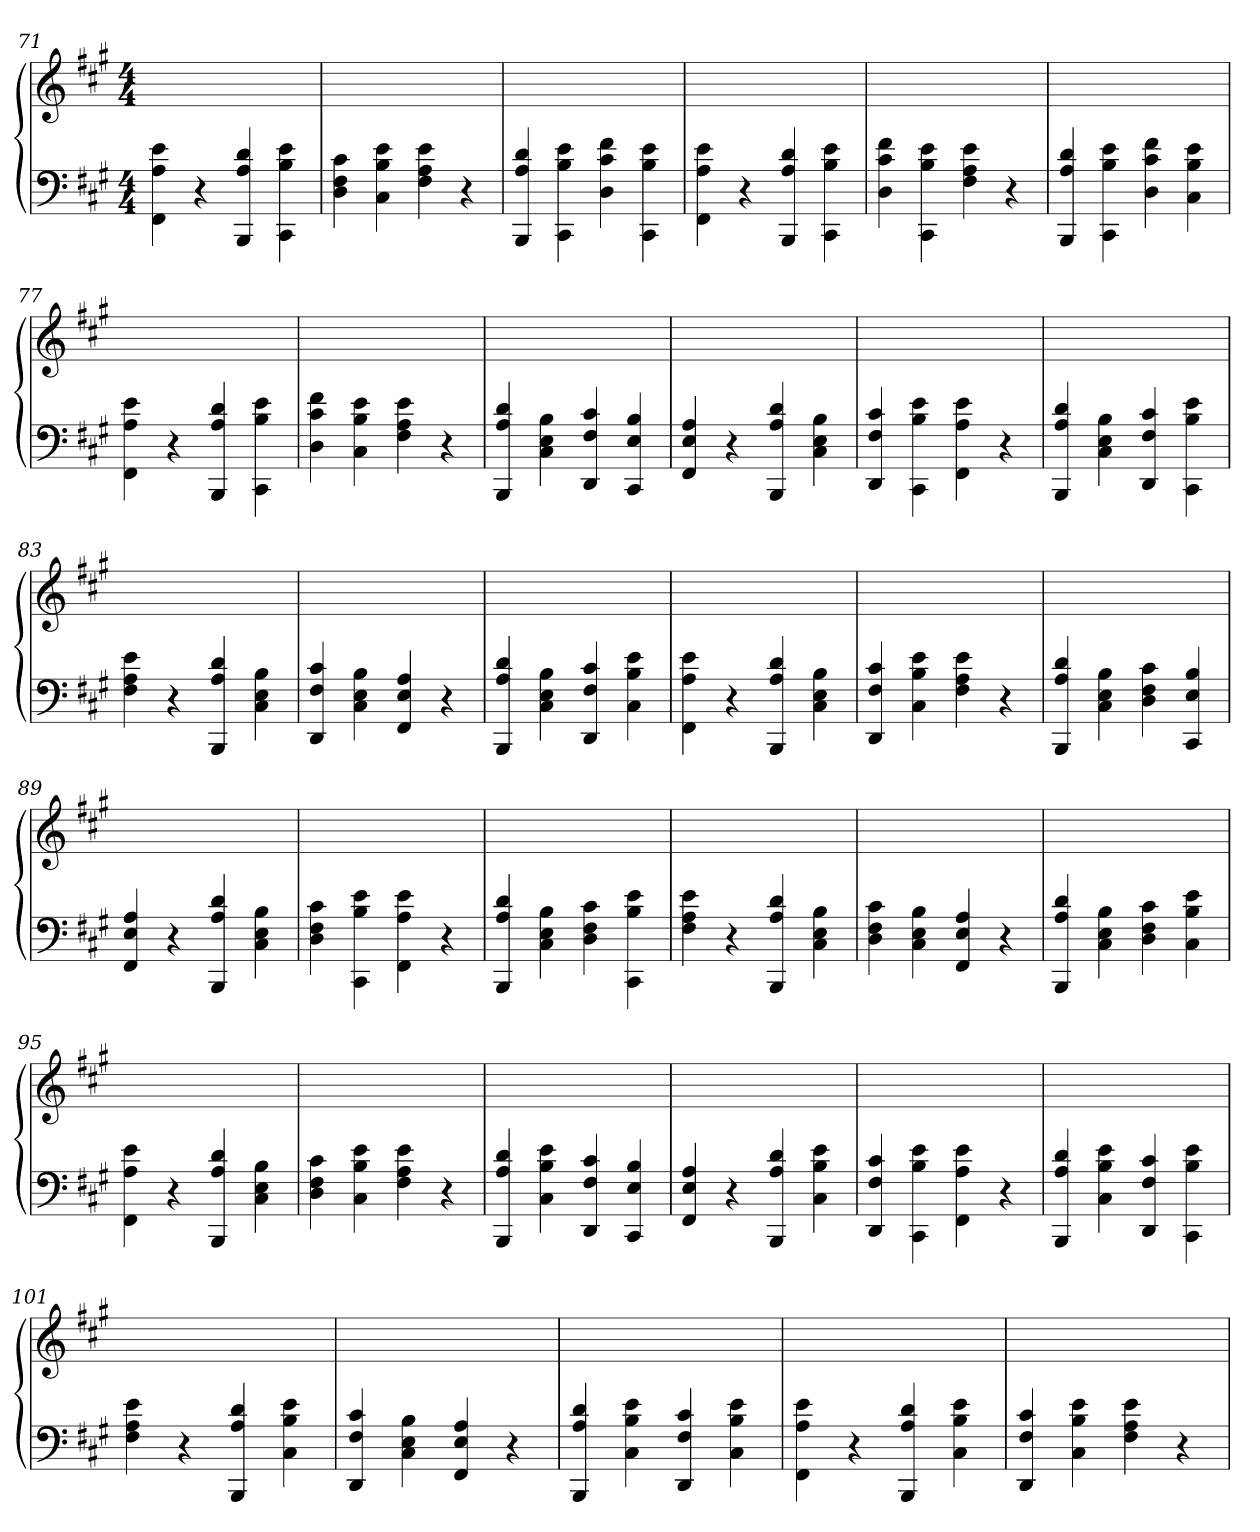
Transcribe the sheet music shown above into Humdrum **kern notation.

**kern	**kern
*part2	*part1
*staff2	*staff1
*clefF4	*clefG2
*k[f#c#g#]	*k[f#c#g#]
*A:	*A:
*M4/4	*M4/4
=71	=71
4FF# 4A 4e	1ryy
4r	.
4BBB 4A 4d	.
4CC# 4B 4e	.
=72	=72
4D 4F# 4c#	1ryy
4C# 4B 4e	.
4F# 4A 4e	.
4r	.
=73	=73
4BBB 4A 4d	1ryy
4CC# 4B 4e	.
4D 4c# 4f#	.
4CC# 4B 4e	.
=74	=74
4FF# 4A 4e	1ryy
4r	.
4BBB 4A 4d	.
4CC# 4B 4e	.
=75	=75
4D 4c# 4f#	1ryy
4CC# 4B 4e	.
4F# 4A 4e	.
4r	.
=76	=76
4BBB 4A 4d	1ryy
4CC# 4B 4e	.
4D 4c# 4f#	.
4C# 4B 4e	.
=77	=77
4FF# 4A 4e	1ryy
4r	.
4BBB 4A 4d	.
4CC# 4B 4e	.
=78	=78
4D 4c# 4f#	1ryy
4C# 4B 4e	.
4F# 4A 4e	.
4r	.
=79	=79
4BBB 4A 4d	1ryy
4C# 4E 4B	.
4DD 4F# 4c#	.
4CC# 4E 4B	.
=80	=80
4FF# 4E 4A	1ryy
4r	.
4BBB 4A 4d	.
4C# 4E 4B	.
=81	=81
4DD 4F# 4c#	1ryy
4CC# 4B 4e	.
4FF# 4A 4e	.
4r	.
=82	=82
4BBB 4A 4d	1ryy
4C# 4E 4B	.
4DD 4F# 4c#	.
4CC# 4B 4e	.
=83	=83
4F# 4A 4e	1ryy
4r	.
4BBB 4A 4d	.
4C# 4E 4B	.
=84	=84
4DD 4F# 4c#	1ryy
4C# 4E 4B	.
4FF# 4E 4A	.
4r	.
=85	=85
4BBB 4A 4d	1ryy
4C# 4E 4B	.
4DD 4F# 4c#	.
4C# 4B 4e	.
=86	=86
4FF# 4A 4e	1ryy
4r	.
4BBB 4A 4d	.
4C# 4E 4B	.
=87	=87
4DD 4F# 4c#	1ryy
4C# 4B 4e	.
4F# 4A 4e	.
4r	.
=88	=88
4BBB 4A 4d	1ryy
4C# 4E 4B	.
4D 4F# 4c#	.
4CC# 4E 4B	.
=89	=89
4FF# 4E 4A	1ryy
4r	.
4BBB 4A 4d	.
4C# 4E 4B	.
=90	=90
4D 4F# 4c#	1ryy
4CC# 4B 4e	.
4FF# 4A 4e	.
4r	.
=91	=91
4BBB 4A 4d	1ryy
4C# 4E 4B	.
4D 4F# 4c#	.
4CC# 4B 4e	.
=92	=92
4F# 4A 4e	1ryy
4r	.
4BBB 4A 4d	.
4C# 4E 4B	.
=93	=93
4D 4F# 4c#	1ryy
4C# 4E 4B	.
4FF# 4E 4A	.
4r	.
=94	=94
4BBB 4A 4d	1ryy
4C# 4E 4B	.
4D 4F# 4c#	.
4C# 4B 4e	.
=95	=95
4FF# 4A 4e	1ryy
4r	.
4BBB 4A 4d	.
4C# 4E 4B	.
=96	=96
4D 4F# 4c#	1ryy
4C# 4B 4e	.
4F# 4A 4e	.
4r	.
=97	=97
4BBB 4A 4d	1ryy
4C# 4B 4e	.
4DD 4F# 4c#	.
4CC# 4E 4B	.
=98	=98
4FF# 4E 4A	1ryy
4r	.
4BBB 4A 4d	.
4C# 4B 4e	.
=99	=99
4DD 4F# 4c#	1ryy
4CC# 4B 4e	.
4FF# 4A 4e	.
4r	.
=100	=100
4BBB 4A 4d	1ryy
4C# 4B 4e	.
4DD 4F# 4c#	.
4CC# 4B 4e	.
=101	=101
4F# 4A 4e	1ryy
4r	.
4BBB 4A 4d	.
4C# 4B 4e	.
=102	=102
4DD 4F# 4c#	1ryy
4C# 4E 4B	.
4FF# 4E 4A	.
4r	.
=103	=103
4BBB 4A 4d	1ryy
4C# 4B 4e	.
4DD 4F# 4c#	.
4C# 4B 4e	.
=104	=104
4FF# 4A 4e	1ryy
4r	.
4BBB 4A 4d	.
4C# 4B 4e	.
=105	=105
4DD 4F# 4c#	1ryy
4C# 4B 4e	.
4F# 4A 4e	.
4r	.
=	=
*-	*-
